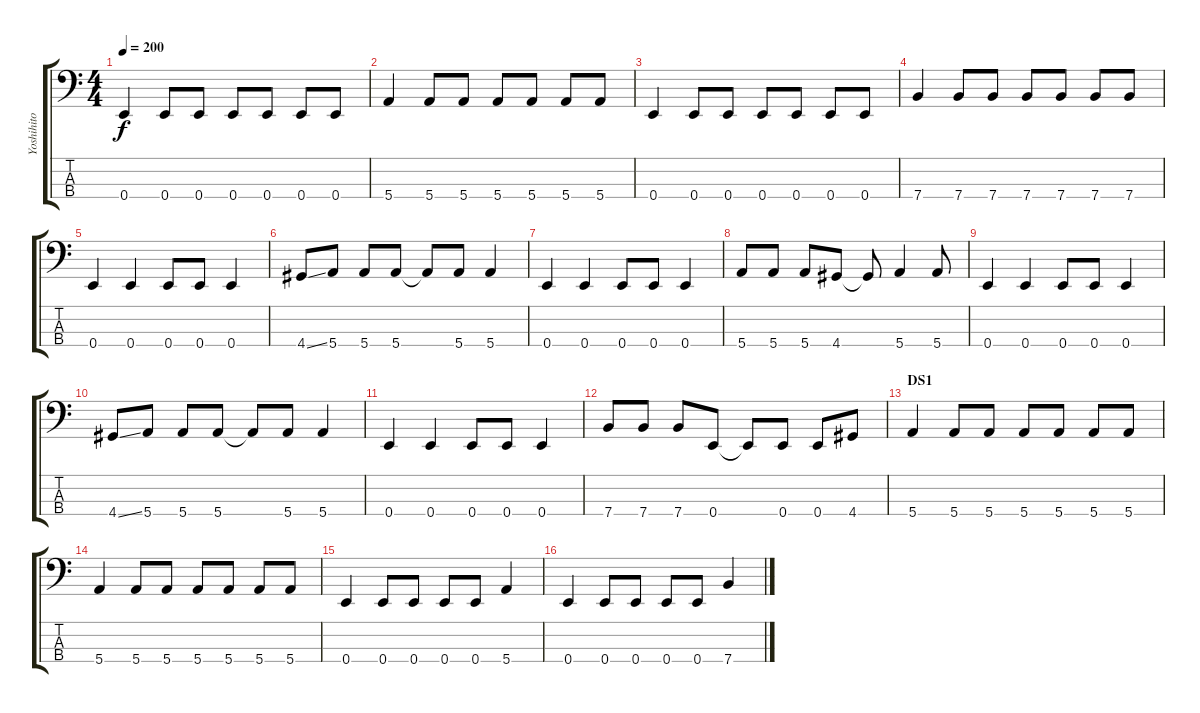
\track ("Yoshihito Onda - Bass" "Yoshihito ") {instrument electricbasspick}
\staff {score tabs}
\tuning (G2 D2 A1 E1) {hide}
\ts (4 4)
\tempo 200
\clef f4
\ks c
0.4.4{dy f} 0.4.8 0.4.8 0.4.8 0.4.8 0.4.8 0.4.8 |
5.4.4 5.4.8 5.4.8 5.4.8 5.4.8 5.4.8 5.4.8 |
0.4.4 0.4.8 0.4.8 0.4.8 0.4.8 0.4.8 0.4.8 |
7.4.4 7.4.8 7.4.8 7.4.8 7.4.8 7.4.8 7.4.8 |
0.4.4 0.4.4 0.4.8 0.4.8 0.4.4 |
4.4{ss}.8 5.4.8 5.4.8 5.4.8 5.4{t}.8 5.4.8 5.4.4 |
0.4.4 0.4.4 0.4.8 0.4.8 0.4.4 |
5.4.8 5.4.8 5.4.8 4.4.8 4.4{t}.8 5.4.4 5.4.8 |
0.4.4 0.4.4 0.4.8 0.4.8 0.4.4 |
4.4{ss}.8 5.4.8 5.4.8 5.4.8 5.4{t}.8 5.4.8 5.4.4 |
0.4.4 0.4.4 0.4.8 0.4.8 0.4.4 |
7.4.8 7.4.8 7.4.8 0.4.8 0.4{t}.8 0.4.8 0.4.8 4.4.8 |
\section ("" "DS1")
5.4.4 5.4.8 5.4.8 5.4.8 5.4.8 5.4.8 5.4.8 |
5.4.4 5.4.8 5.4.8 5.4.8 5.4.8 5.4.8 5.4.8 |
0.4.4 0.4.8 0.4.8 0.4.8 0.4.8 5.4.4 |
0.4.4 0.4.8 0.4.8 0.4.8 0.4.8 7.4.4
